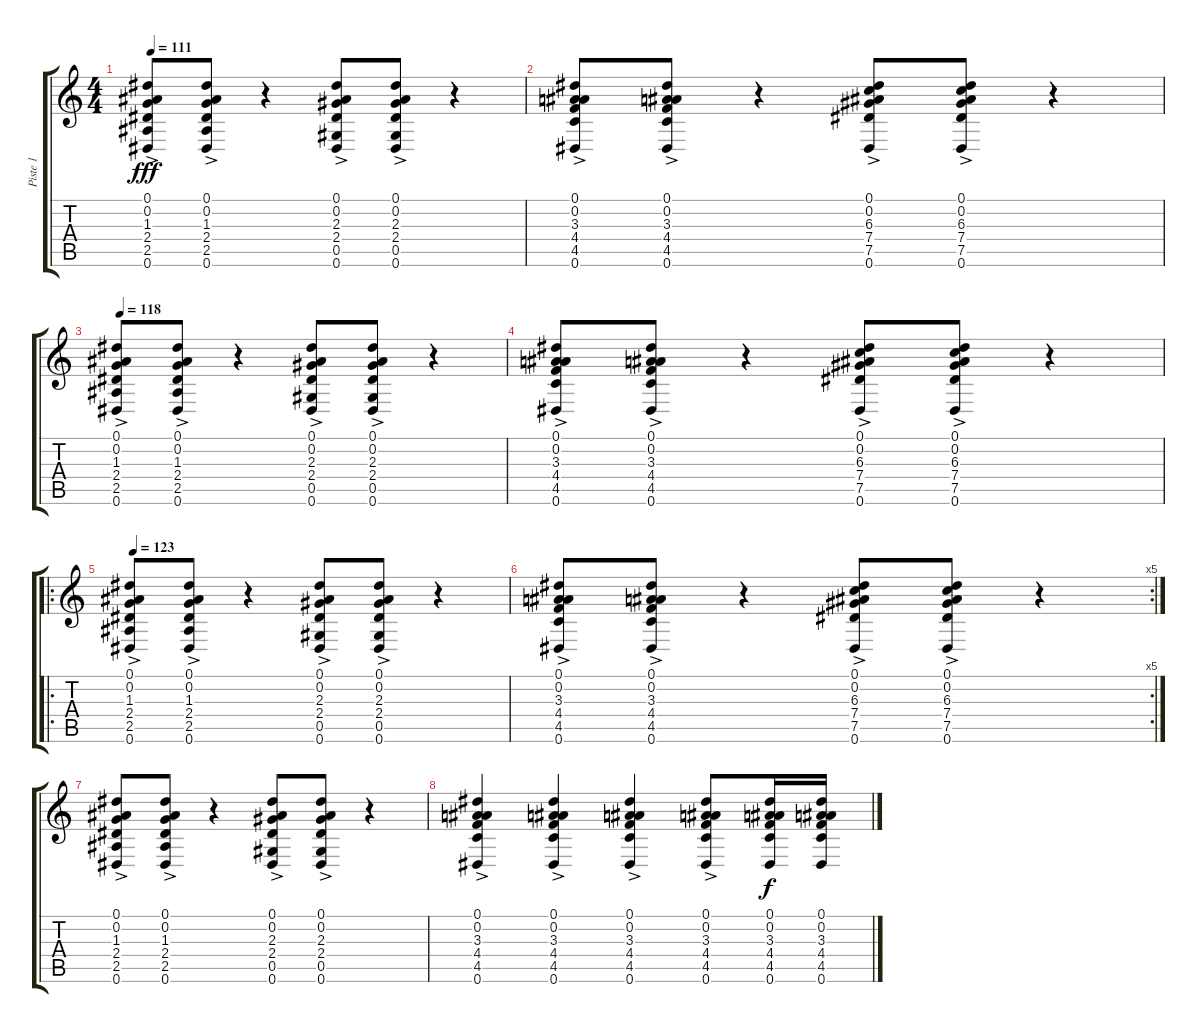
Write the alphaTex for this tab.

\track ("Piste 1" "Piste 1") {instrument acousticguitarsteel}
\staff {score tabs}
\tuning (Eb4 Bb3 Gb3 Db3 Ab2 Eb2) {hide}
\ts (4 4)
\tempo 111
\clef g2
\ks c
(0.1{ac} 0.2{ac} 1.3{ac} 2.4{ac} 2.5{ac} 0.6{ac}).8{dy fff volume 11} (0.1{ac} 0.2{ac} 1.3{ac} 2.4{ac} 2.5{ac} 0.6{ac}).8 r.4 (0.1{ac} 0.2{ac} 2.3{ac} 2.4{ac} 0.5{ac} 0.6{ac}).8 (0.1 0.2{ac} 2.3{ac} 2.4{ac} 0.5{ac} 0.6{ac}).8 r.4 |
(0.1{ac} 0.2{ac} 3.3{ac} 4.4{ac} 4.5{ac} 0.6{ac}).8 (0.1{ac} 0.2{ac} 3.3{ac} 4.4{ac} 4.5{ac} 0.6{ac}).8 r.4 (0.1{ac} 0.2{ac} 6.3{ac} 7.4{ac} 7.5{ac} 0.6{ac}).8 (0.1{ac} 0.2{ac} 6.3{ac} 7.4{ac} 7.5{ac} 0.6{ac}).8 r.4 |
\tempo 118
(0.1{ac} 0.2{ac} 1.3{ac} 2.4{ac} 2.5{ac} 0.6{ac}).8 (0.1{ac} 0.2{ac} 1.3{ac} 2.4{ac} 2.5{ac} 0.6{ac}).8 r.4 (0.1{ac} 0.2{ac} 2.3{ac} 2.4{ac} 0.5{ac} 0.6{ac}).8 (0.1 0.2{ac} 2.3{ac} 2.4{ac} 0.5{ac} 0.6{ac}).8 r.4 |
(0.1{ac} 0.2{ac} 3.3{ac} 4.4{ac} 4.5{ac} 0.6{ac}).8 (0.1{ac} 0.2{ac} 3.3{ac} 4.4{ac} 4.5{ac} 0.6{ac}).8 r.4 (0.1{ac} 0.2{ac} 6.3{ac} 7.4{ac} 7.5{ac} 0.6{ac}).8 (0.1{ac} 0.2{ac} 6.3{ac} 7.4{ac} 7.5{ac} 0.6{ac}).8 r.4 |
\ro
\tempo 123
(0.1{ac} 0.2{ac} 1.3{ac} 2.4{ac} 2.5{ac} 0.6{ac}).8 (0.1{ac} 0.2{ac} 1.3{ac} 2.4{ac} 2.5{ac} 0.6{ac}).8 r.4 (0.1{ac} 0.2{ac} 2.3{ac} 2.4{ac} 0.5{ac} 0.6{ac}).8 (0.1{ac} 0.2{ac} 2.3{ac} 2.4{ac} 0.5{ac} 0.6{ac}).8 r.4 |
\rc 5
(0.1{ac} 0.2{ac} 3.3{ac} 4.4{ac} 4.5{ac} 0.6{ac}).8 (0.1{ac} 0.2{ac} 3.3{ac} 4.4{ac} 4.5{ac} 0.6{ac}).8 r.4 (0.1{ac} 0.2{ac} 6.3{ac} 7.4{ac} 7.5{ac} 0.6{ac}).8 (0.1 0.2{ac} 6.3{ac} 7.4{ac} 7.5{ac} 0.6{ac}).8 r.4 |
(0.1{ac} 0.2{ac} 1.3{ac} 2.4{ac} 2.5{ac} 0.6{ac}).8 (0.1{ac} 0.2{ac} 1.3{ac} 2.4{ac} 2.5{ac} 0.6{ac}).8 r.4 (0.1{ac} 0.2{ac} 2.3{ac} 2.4{ac} 0.5{ac} 0.6{ac}).8 (0.1{ac} 0.2{ac} 2.3{ac} 2.4{ac} 0.5{ac} 0.6{ac}).8 r.4 |
(0.1{ac} 0.2{ac} 3.3{ac} 4.4{ac} 4.5{ac} 0.6{ac}).4 (0.1{ac} 0.2{ac} 3.3{ac} 4.4{ac} 4.5{ac} 0.6{ac}).4 (0.1{ac} 0.2{ac} 3.3{ac} 4.4{ac} 4.5{ac} 0.6{ac}).4 (0.1{ac} 0.2{ac} 3.3{ac} 4.4{ac} 4.5{ac} 0.6{ac}).8 (0.1 0.2 3.3 4.4 4.5 0.6).16{dy f} (0.1 0.2 3.3 4.4 4.5 0.6).16
